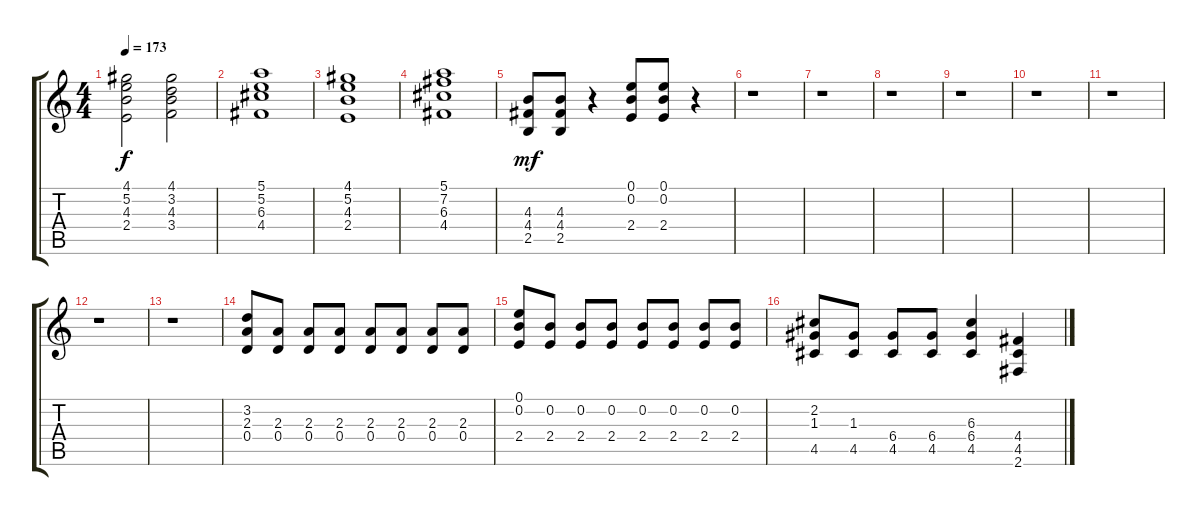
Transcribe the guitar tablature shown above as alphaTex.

\track "" {instrument distortionguitar}
\staff {score tabs}
\tuning (E4 B3 G3 D3 A2 E2) {hide}
\ts (4 4)
\tempo 173
\clef g2
\ks c
(4.1 5.2 4.3 2.4).2{dy f} (4.1 3.2 4.3 3.4).2 |
(5.1 5.2 6.3 4.4).1 |
(4.1 5.2 4.3 2.4).1 |
(5.1 7.2 6.3 4.4).1 |
(4.3 4.4 2.5).8{dy mf} (4.3 4.4 2.5).8 r.4 (0.1 0.2 2.4).8 (0.1 0.2 2.4).8 r.4 |
r.1 |
r.1 |
r.1 |
r.1 |
r.1 |
r.1 |
r.1 |
r.1 |
(3.2 2.3 0.4).8 (2.3 0.4).8 (2.3 0.4).8 (2.3 0.4).8 (2.3 0.4).8 (2.3 0.4).8 (2.3 0.4).8 (2.3 0.4).8 |
(0.1 0.2 2.4).8 (0.2 2.4).8 (0.2 2.4).8 (0.2 2.4).8 (0.2 2.4).8 (0.2 2.4).8 (0.2 2.4).8 (0.2 2.4).8 |
(2.2 1.3 4.5).8 (1.3 4.5).8 (6.4 4.5).8 (6.4 4.5).8 (6.3 6.4 4.5).4 (4.4 4.5 2.6).4
